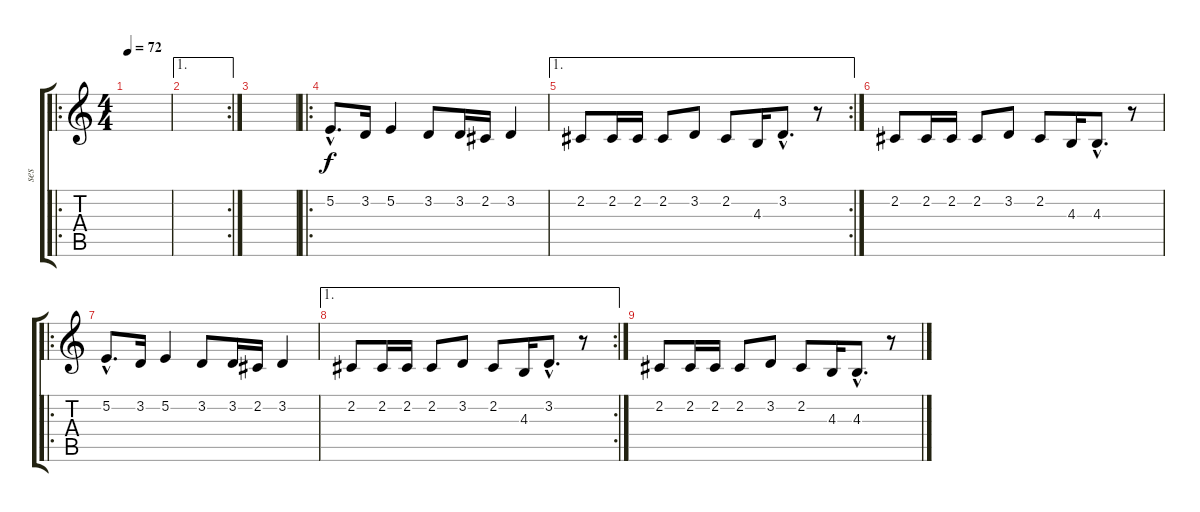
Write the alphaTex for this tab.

\track ("ses" "ses") {instrument choiraahs}
\staff {score tabs}
\tuning (E4 B3 G3 D3 A2 E2) {hide}
\ro
\ts (4 4)
\tempo 72
\clef g2
\ks c
|
\ae 1
\rc 2
|
|
\ro
5.2{hac}.8{d} 3.2.16 5.2.4 3.2.8 3.2.16 2.2.16 3.2.4 |
\ae 1
\rc 2
2.2.8 2.2.16 2.2.16 2.2.8 3.2.8 2.2.8 4.3.16 3.2{hac}.8{d} r.8 |
2.2.8 2.2.16 2.2.16 2.2.8 3.2.8 2.2.8 4.3.16 4.3{hac}.8{d} r.8 |
\ro
5.2{hac}.8{d} 3.2.16 5.2.4 3.2.8 3.2.16 2.2.16 3.2.4 |
\ae 1
\rc 2
2.2.8 2.2.16 2.2.16 2.2.8 3.2.8 2.2.8 4.3.16 3.2{hac}.8{d} r.8 |
2.2.8 2.2.16 2.2.16 2.2.8 3.2.8 2.2.8 4.3.16 4.3{hac}.8{d} r.8
